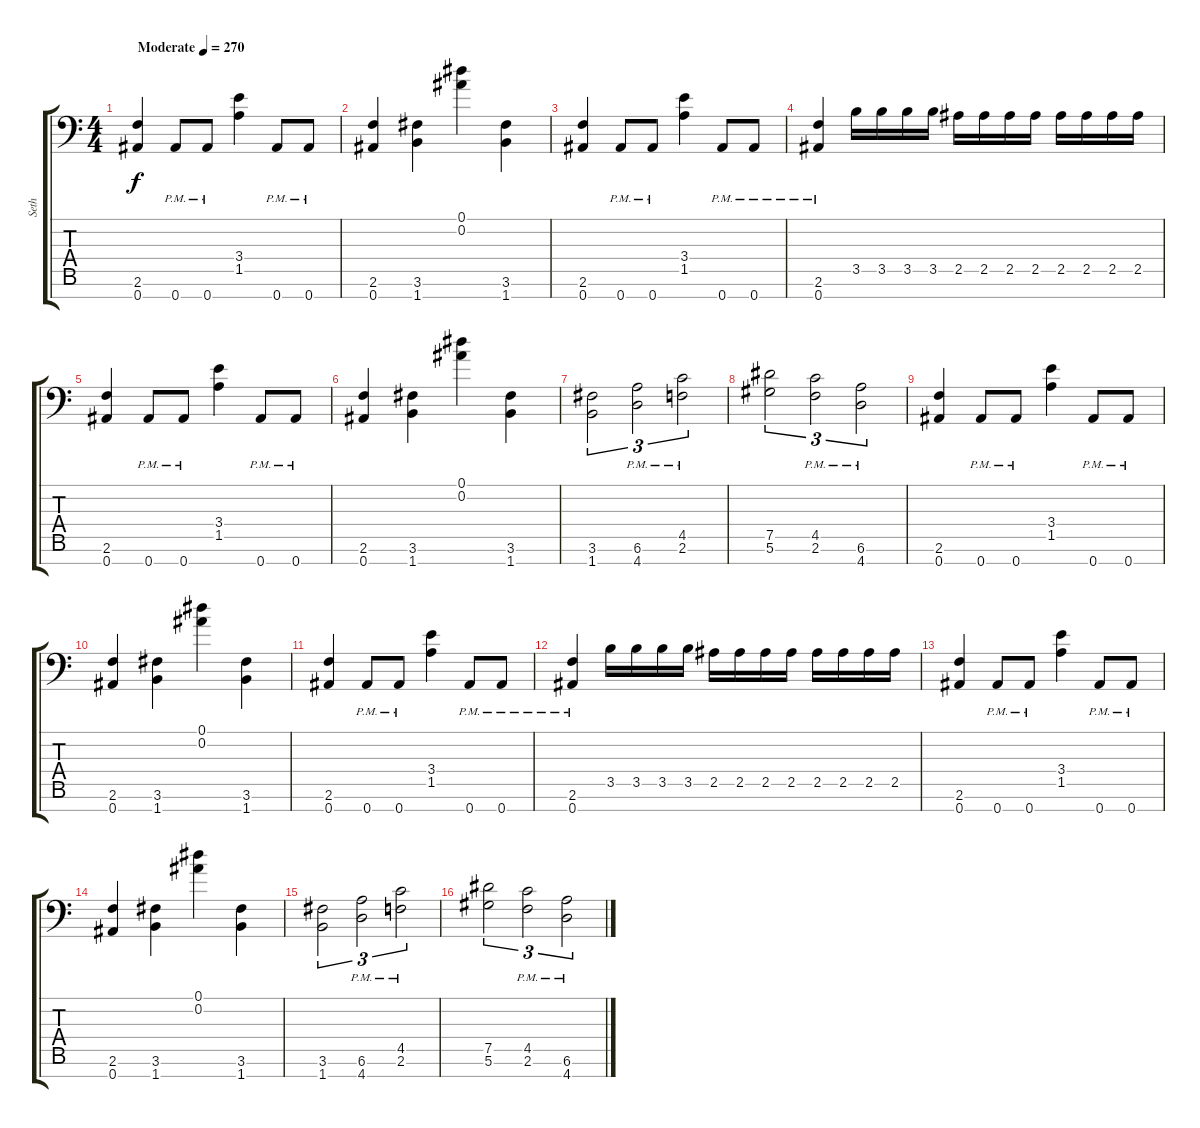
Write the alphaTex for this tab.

\track ("Seth" "Seth") {instrument distortionguitar}
\staff {score tabs}
\tuning (Eb4 Bb3 Gb3 Db3 Ab2 Eb2 Bb1) {hide}
\ts (4 4)
\tempo (270 "Moderate")
\clef f4
\ks c
(2.6 0.7).4{dy f instrument distortionguitar} 0.7{pm}.8 0.7{pm}.8 (3.4 1.5).4 0.7{pm}.8 0.7{pm}.8 |
(2.6 0.7).4 (3.6 1.7).4 (0.1 0.2).4 (3.6 1.7).4 |
(2.6 0.7).4 0.7{pm}.8 0.7{pm}.8 (3.4 1.5).4 0.7{pm}.8 0.7{pm}.8 |
(2.6{pm} 0.7{pm}).4 3.5.16 3.5.16 3.5.16 3.5.16 2.5.16 2.5.16 2.5.16 2.5.16 2.5.16 2.5.16 2.5.16 2.5.16 |
(2.6 0.7).4 0.7{pm}.8 0.7{pm}.8 (3.4 1.5).4 0.7{pm}.8 0.7{pm}.8 |
(2.6 0.7).4 (3.6 1.7).4 (0.1 0.2).4 (3.6 1.7).4 |
(3.6 1.7).2{tu (3 2)} (6.6{pm} 4.7{pm}).2{tu (3 2)} (4.5{pm} 2.6{pm}).2{tu (3 2)} |
(7.5 5.6).2{tu (3 2)} (4.5{pm} 2.6{pm}).2{tu (3 2)} (6.6{pm} 4.7{pm}).2{tu (3 2)} |
(2.6 0.7).4 0.7{pm}.8 0.7{pm}.8 (3.4 1.5).4 0.7{pm}.8 0.7{pm}.8 |
(2.6 0.7).4 (3.6 1.7).4 (0.1 0.2).4 (3.6 1.7).4 |
(2.6 0.7).4 0.7{pm}.8 0.7{pm}.8 (3.4 1.5).4 0.7{pm}.8 0.7{pm}.8 |
(2.6{pm} 0.7{pm}).4 3.5.16 3.5.16 3.5.16 3.5.16 2.5.16 2.5.16 2.5.16 2.5.16 2.5.16 2.5.16 2.5.16 2.5.16 |
(2.6 0.7).4 0.7{pm}.8 0.7{pm}.8 (3.4 1.5).4 0.7{pm}.8 0.7{pm}.8 |
(2.6 0.7).4 (3.6 1.7).4 (0.1 0.2).4 (3.6 1.7).4 |
(3.6 1.7).2{tu (3 2)} (6.6{pm} 4.7{pm}).2{tu (3 2)} (4.5{pm} 2.6{pm}).2{tu (3 2)} |
(7.5 5.6).2{tu (3 2)} (4.5{pm} 2.6{pm}).2{tu (3 2)} (6.6{pm} 4.7{pm}).2{tu (3 2)}
